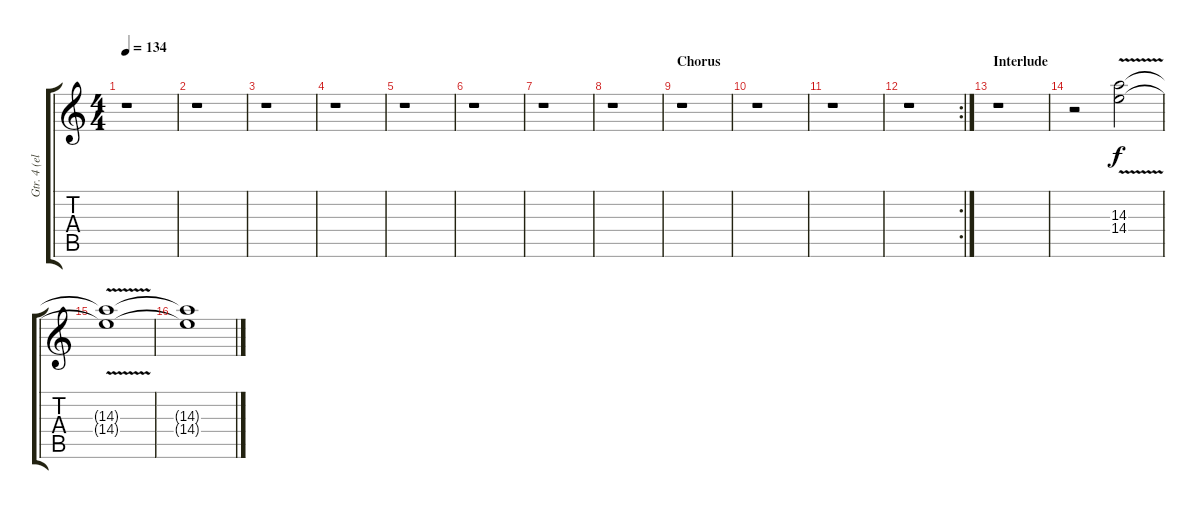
\track ("Gtr. 4 (elec. w/dist)" "Gtr. 4 (el") {instrument overdrivenguitar}
\staff {score tabs}
\tuning (E4 B3 G3 D3 A2 E2) {hide}
\ts (4 4)
\tempo 134
\clef g2
\ks c
r.1{dy f} |
r.1 |
r.1 |
r.1 |
r.1 |
r.1 |
r.1 |
r.1 |
\section ("" "Chorus")
r.1 |
r.1 |
r.1 |
\rc 2
r.1 |
\section ("" "Interlude")
r.1 |
r.2 (14.3{v} 14.4{v}).2 |
(14.3{t} 14.4{t}).1 |
(14.3{t} 14.4{t}).1
